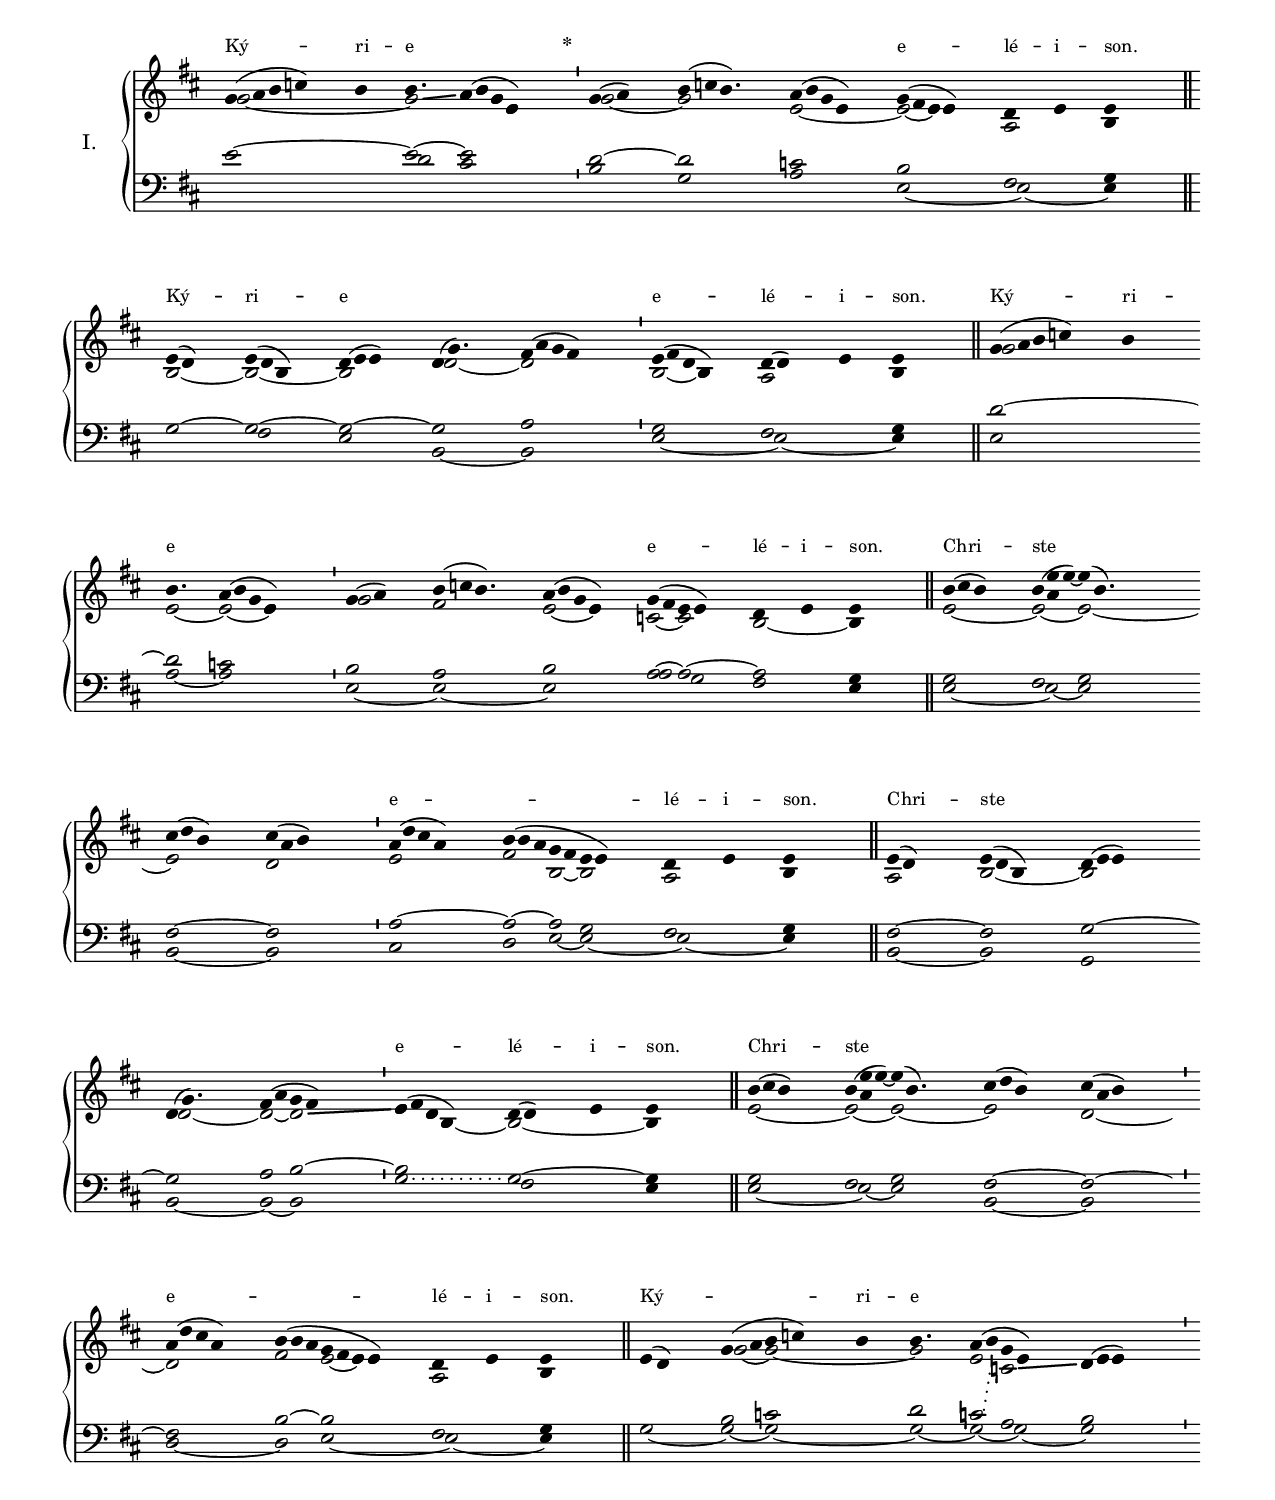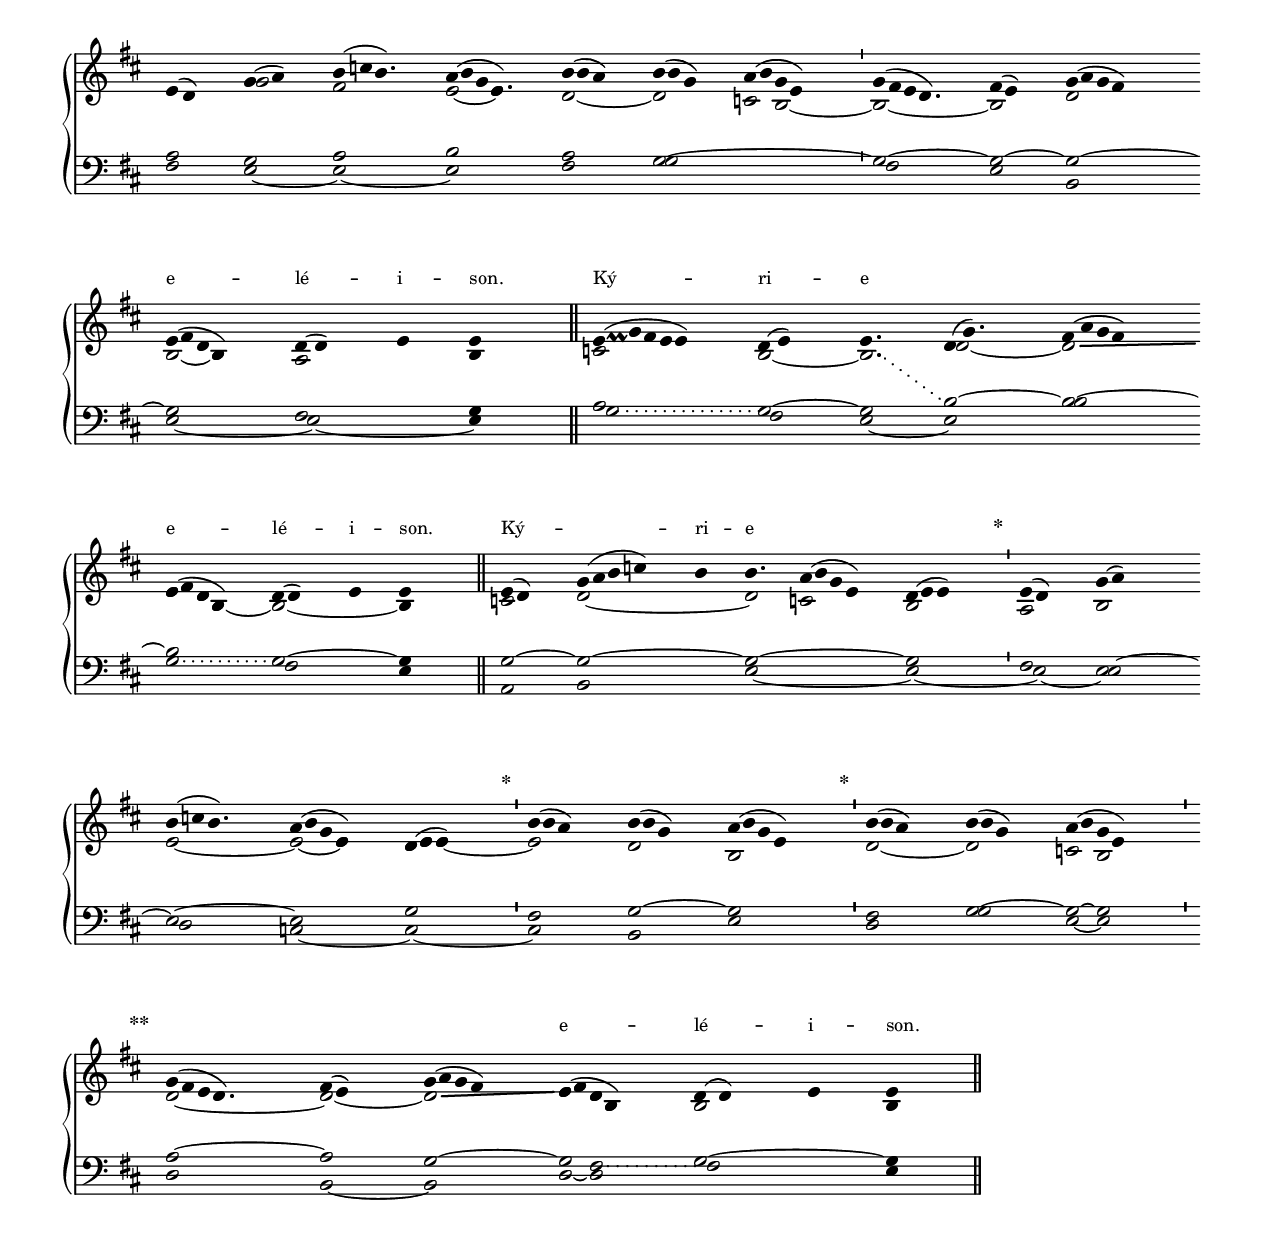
\version "2.18"
\include "gregorian.ly"
\include "noh2.ily"

%Page reference: page v.124
%(volume.page)

global = {
 \key e \dorian
 \cadenzaOn 
 \override Glissando #'thickness = #2.0
 \override Glissando #'breakable = ##t 
}

chantText = \lyricmode {
Ký -- ri -- e _ 
\set stanza = " * " _ _ _ e -- lé -- i -- son. 
Ký -- ri -- e _ _ e -- lé -- i -- son. 
Ký -- ri -- e _ _ _ _ e -- lé -- i -- son. 
Chri -- ste _ _ e -- _ lé -- i -- son. 
Chri -- ste _ _ _ e -- lé -- i -- son. 
Chri -- ste _ _ e -- _ lé -- i -- son. 
Ký -- _ ri -- e _ _ _ _ _ _ _ _ _ _ _ _ e -- lé -- i -- son. 
Ký -- ri -- e _ _ e -- lé -- i -- son. 
Ký -- _ ri -- e _ _ 
\set stanza = " * " _ _ _ _ _ 
\set stanza = " * " _ _ _ 
\set stanza = " * " _ _ _ 
\set stanza = " ** "  _ _ _ e -- lé -- i -- son. }

chantMusic = {
\tieDown    g'4 ( a'4 b'4 c''4) b'4 b'4. a'4 ( b'4 g'4 e'4) \divisioMinima
  g'4 ( a'4) b'4 ( c''4 b'4.) a'4 ( b'4 g'4 e'4) g'4 ( fis'4 e'4 e'4) d'4 e'4 e'4 \finalis
 \forceBreak
 e'4 ( d'4) e'4 ( d'4 b4) d'4 ( e'4 e'4) d'4 ( g'4.) fis'4 ( a'4 g'4 fis'4) \divisioMinima
 e'4 ( fis'4 d'4 b4) d'4 ( d'4) e'4 e'4 \finalis
  g'4 ( a'4 b'4 c''4) b'4 \forceBreak
 b'4. a'4 ( b'4 g'4 e'4) \divisioMinima
  g'4 ( a'4) b'4 ( c''4 b'4.) a'4 ( b'4 g'4 e'4) g'4 ( fis'4 e'4 e'4) d'4 e'4 e'4 \finalis
 b'4 ( cis''4 b'4) b'4 ( a'4 e''4 e''4) ~ e''4 ( b'4.) \forceBreak
 cis''4 ( d''4 b'4) cis''4 ( a'4 b'4) \divisioMinima
 a'4 ( d''4 cis''4 a'4) b'4 ( b'4 a'4 g'4 fis'4 e'4 e'4) d'4 e'4 e'4 \finalis
 e'4 ( d'4) e'4 ( d'4 b4) d'4 ( e'4 e'4) \forceBreak
 d'4 ( g'4.) fis'4 ( a'4 g'4 fis'4) \divisioMinima
 e'4 ( fis'4 d'4 b4) d'4 ( d'4) e'4 e'4 \finalis
 b'4 ( cis''4 b'4) b'4 ( a'4 e''4 e''4) ~ e''4 ( b'4.) cis''4 ( d''4 b'4) cis''4 ( a'4 b'4) \divisioMinima
 \forceBreak
 a'4 ( d''4 cis''4 a'4) b'4 ( b'4 a'4 g'4 fis'4 e'4 e'4) d'4 e'4 e'4 \finalis
  e'4 ( d'4) g'4 ( a'4 b'4 c''4) b'4 b'4. a'4 ( b'4 g'4 e'4) d'4 ( e'4 e'4) \divisioMinima
 \forceBreak
  e'4 ( d'4) g'4 ( a'4) b'4 ( c''4 b'4.) a'4 ( b'4 g'4 e'4.) b'4 ( b'4 a'4) b'4 ( b'4 g'4) a'4 ( b'4 g'4 e'4) \divisioMinima
 g'4 ( fis'4 e'4 d'4.) fis'4 ( e'4) g'4 ( a'4 g'4 fis'4) \forceBreak
 e'4 ( fis'4 d'4 b4) d'4 ( d'4) e'4 e'4 \finalis
 e'4 ( \quil fis' g'4 fis'4 e'4 e'4) d'4 ( e'4) e'4. d'4 ( g'4.) fis'4 ( a'4 g'4 fis'4) 
 \forceBreak
 e'4 ( fis'4 d'4 b4) d'4 ( d'4) e'4 e'4 \finalis
  e'4 ( d'4) g'4 ( a'4 b'4 c''4) b'4 b'4. a'4 ( b'4 g'4 e'4) d'4 ( e'4 e'4) \divisioMinima
  e'4 ( d'4) g'4 ( a'4) \forceBreak
 b'4 ( c''4 b'4.) a'4 ( b'4 g'4 e'4) d'4 ( e'4 e'4) \divisioMinima
 b'4 ( b'4 a'4) b'4 ( b'4 g'4) a'4 ( b'4 g'4 e'4) \divisioMinima
 b'4 ( b'4 a'4) b'4 ( b'4 g'4) a'4 ( b'4 g'4 e'4) \divisioMinima
 \forceBreak
 g'4 ( fis'4 e'4 d'4.) fis'4 ( e'4) g'4 ( a'4 g'4 fis'4) e'4 ( fis'4 d'4 b4) d'4 ( d'4) e'4 e'4 \finalis

}

altoMusic = {
g'2*5/2 ~ g'2*3/4 -\tweak Glissando.Y-offset #-0.8 \glissando a'4 b'4 g'4 e'4 \divisioMinima g'2 ~ g'2*7/4 e'2*4/2 ~ e'2 ~ e'4 e'4 a2 b4 \finalis
b2 ~ b2*3/2 ~ b2*3/2 d'2*5/4 ~ d'2*4/2 \divisioMinima
b2*3/2 ~ b4 a2*3/2 b4 g'2*5/2 e'2*3/4 ~ e'2*3/2 ~ e'4 g'2 fis'2*7/4 e'2*3/2 ~ e'4 c'2 ~ c'2 b2 ~ b4 \finalis
e'2*3/2 ~ e'2*4/2 ~ e'2*5/4 ~ e'2*3/2 d'2*3/2 \divisioMinima
e'2*4/2 fis'2*3/2 b2 ~ b2 a2 b4 \finalis
a2 b2*3/2 ~ b2*3/2 d'2*5/4 ~ d'2 ~ d'2 -\tweak Glissando.Y-offset #-0.8 \glissando \divisioMinima
e'4 fis'4 d'4 b4 ~ b2*3/2 ~ b4 \finalis
e'2*3/2 ~ e'2*4/2 ~ e'2*5/4 ~ e'2*3/2 d'2*3/2 ~ \divisioMinima
d'2*4/2 fis'2*3/2 e'2 ~ e'4 e'4 a2 b4 r2 g'2 ~ g'2*3/2 ~ g'2*3/4 e'2 c'2 -\tweak Glissando.Y-offset #-0.8 \glissando d'4 e'4 e'4 r2 g'2 fis'2*7/4 e'2*3/2 ~ e'4. d'2*3/2 ~ d'2*3/2 c'2 b2 ~ \divisioMinima
b2*9/4 ~ b2 d'2*4/2 b2*3/2 ~ b4 a2*3/2 b4 \finalis
c'2*6/2 b2 ~ b2*3/4 d'2*5/4 ~ d'2*4/2 -\tweak Glissando.Y-offset #-0.8 \glissando e'4 fis'4 d'4 b4 ~ 
b2*3/2 ~ b4 c'2 d'2*5/2 ~ d'2*3/4 c'2*4/2 b2*3/2 a2 b2 e'2*7/4 ~ e'2*3/2 ~ e'4 d'4 e'4 e'4 ~ \divisioMinima
e'2*3/2 d'2*3/2 b2*4/2 \divisioMinima
d'2*3/2 ~ d'2*3/2 c'2 b2 \divisioMinima
d'2*9/4 ~ d'2 ~ d'2*4/2 -\tweak Glissando.Y-offset #-0.8 \glissando e'4 fis'4 d'4 b4 b2*3/2 b4 \finalis
}

tenorMusic = {
e'2*5/2 ~ e'2*3/4 ~ e'2*4/2 \divisioMinima
d'2 ~ d'2*7/4 c'2*4/2 b2*4/2 fis2 g4 \finalis
g2 ~ g2*3/2 ~ g2*3/2 ~ g2*5/4 a2*4/2 \divisioMinima
g2*4/2 fis2*3/2 g4 \finalis
d'2*5/2 ~ d'2*3/4 c'2*4/2 \divisioMinima
b2 a2*7/4 b2*4/2 a2 ~ a2 ~ a2 g4 \finalis
g2*3/2 fis2*4/2 g2*5/4 fis2*3/2 ~ fis2*3/2 \divisioMinima
a2*4/2 ~ a2*3/2 ~ a2 g2 fis2 g4 \finalis
fis2 ~ fis2*3/2 g2*3/2 ~ g2*5/4 a2 b2 ~ \divisioMinima
b2*4/2 g2*3/2 ~ g4 \finalis
g2*3/2 fis2*4/2 g2*5/4 fis2*3/2 ~ fis2*3/2 ~ \divisioMinima
fis2*4/2 b2*3/2 ~ b2*4/2 fis2 g4 \finalis
r2 b2 c'2*3/2 d'2*3/4 c'2 a2 b2*3/2 \divisioMinima
a2 g2 a2*7/4 b2*9/4 a2*3/2 g2*7/2 ~ \divisioMinima
g2*9/4 ~ g2 ~ g2*4/2 ~ g2*4/2 fis2*3/2 g4 \finalis
a2*6/2 g2 ~ g2*3/4 b2*5/4 ~ b2*4/2 ~ b2*4/2 g2*3/2 ~ g4 \finalis
g2 ~ g2*5/2 ~ g2*11/4 ~ g2*3/2 \divisioMinima fis2 \shiftRight e2 ~ e2*7/4 ~ e2*4/2 g2*3/2 \divisioMinima
fis2*3/2 g2*3/2 ~ g2*4/2 \divisioMinima
fis2*3/2 g2*3/2 ~ g2 ~ g2 \divisioMinima
a2*9/4 ~ a2 g2*4/2 ~ g2 fis2 g2*3/2 ~ g4 \finalis
}

bassMusic = {
r2*5/2 d'2*3/4 cis'2*4/2 b2 g2*7/4 a2*4/2 e2*4/2 ~ e2 ~ e4 \finalis
r2 fis2*3/2 e2*3/2 b,2*5/4 ~ b,2*4/2 \divisioMinima
e2*4/2 ~ e2*3/2 ~ e4 e2*5/2 a2*3/4 ~ a2*4/2 e2 ~ e2*7/4 ~ e2*4/2 \shiftRight a2 g2 fis2 e4 \finalis
e2*3/2 ~ e2*4/2 ~ e2*5/4 b,2*3/2 ~ b,2*3/2 \divisioMinima
cis2*4/2 d2*3/2 e2 ~ e2 ~ e2 ~ e4 \finalis
b,2 ~ b,2*3/2 g,2*3/2 b,2*5/4 ~ b,2 ~ b,2 \divisioMinima
g2*4/2 fis2*3/2 e4 \finalis
e2*3/2 ~ e2*4/2 ~ e2*5/4 b,2*3/2 ~ b,2*3/2 \divisioMinima
d2*4/2 ~ d2*3/2 e2*4/2 ~ e2 ~ e4 g2 ~ g2 ~ g2*3/2 ~ g2*3/4 ~ g2 ~ g2 ~ g2*3/2 fis2 e2 ~ e2*7/4 ~ e2*9/4 fis2*3/2 \shiftRight g2*7/2 \divisioMinima
fis2*9/4 e2 b,2*4/2 e2*4/2 ~ e2*3/2 ~ e4 \finalis
g2*6/2 fis2 e2*3/4 ~ e2*5/4 \shiftRight b2*4/2 
g2*4/2 fis2*3/2 e4 a,2 b,2*5/2 e2*11/4 ~ e2*3/2 ~ e2 ~ e2 d2*7/4 c2*4/2 ~ c2*3/2 ~ \divisioMinima
c2*3/2 b,2*3/2 e2*4/2 \divisioMinima
d2*3/2 \shiftRight g2*3/2 e2 ~ e2 \divisioMinima
d2*9/4 b,2 ~ b,2*4/2 d2 ~ d2 fis2*3/2 e4 \finalis
}

voiceLines = {
\voiceLineStyle


s2*241/4
\allowVoiceLineBreak
\voiceLine "down" "down" g2*4/2 g2*1/2


s2*41/2
\allowVoiceLineBreak
\voiceLine "down" "up" c'2*2/2 c'2*1/2


s2*89/4
\allowVoiceLineBreak
\voiceLine "down" "down" g2*6/2 g2*1/2


s2*1/2
\allowVoiceLineBreak
\voiceLine "up" "down" b4. b2*1/2


s2*11/4
\allowVoiceLineBreak
\voiceLine "down" "down" g2*4/2 g2*1/2


s2*131/4
\allowVoiceLineBreak
\voiceLine "down" "down" fis2*2/2 fis2*1/2


}

\score{
  <<
    \new Lyrics
    \new GrandStaff <<
      \set GrandStaff.autoBeaming = ##f
      \set GrandStaff.instrumentName = \markup \center-column {
        "I."
      }
      \new Staff = up <<
        \new Voice = "chant" {
          \voiceOne \global \chantMusic
        }
        \new Voice {
          \voiceTwo \global \altoMusic
        }
      >>

      \new Staff = down <<
        \clef bass
        \new Voice {
          \voiceOne \global \tenorMusic
        }
        \new Voice {
          \voiceTwo \global \bassMusic
        }
	\new Voice {
        \voiceThree \global \voiceLines
        }
      >>
    >>
    \context Lyrics {
      \lyricsto chant {
      \chantText
    }
    }
  >>
  \layout{
  }
  
}
